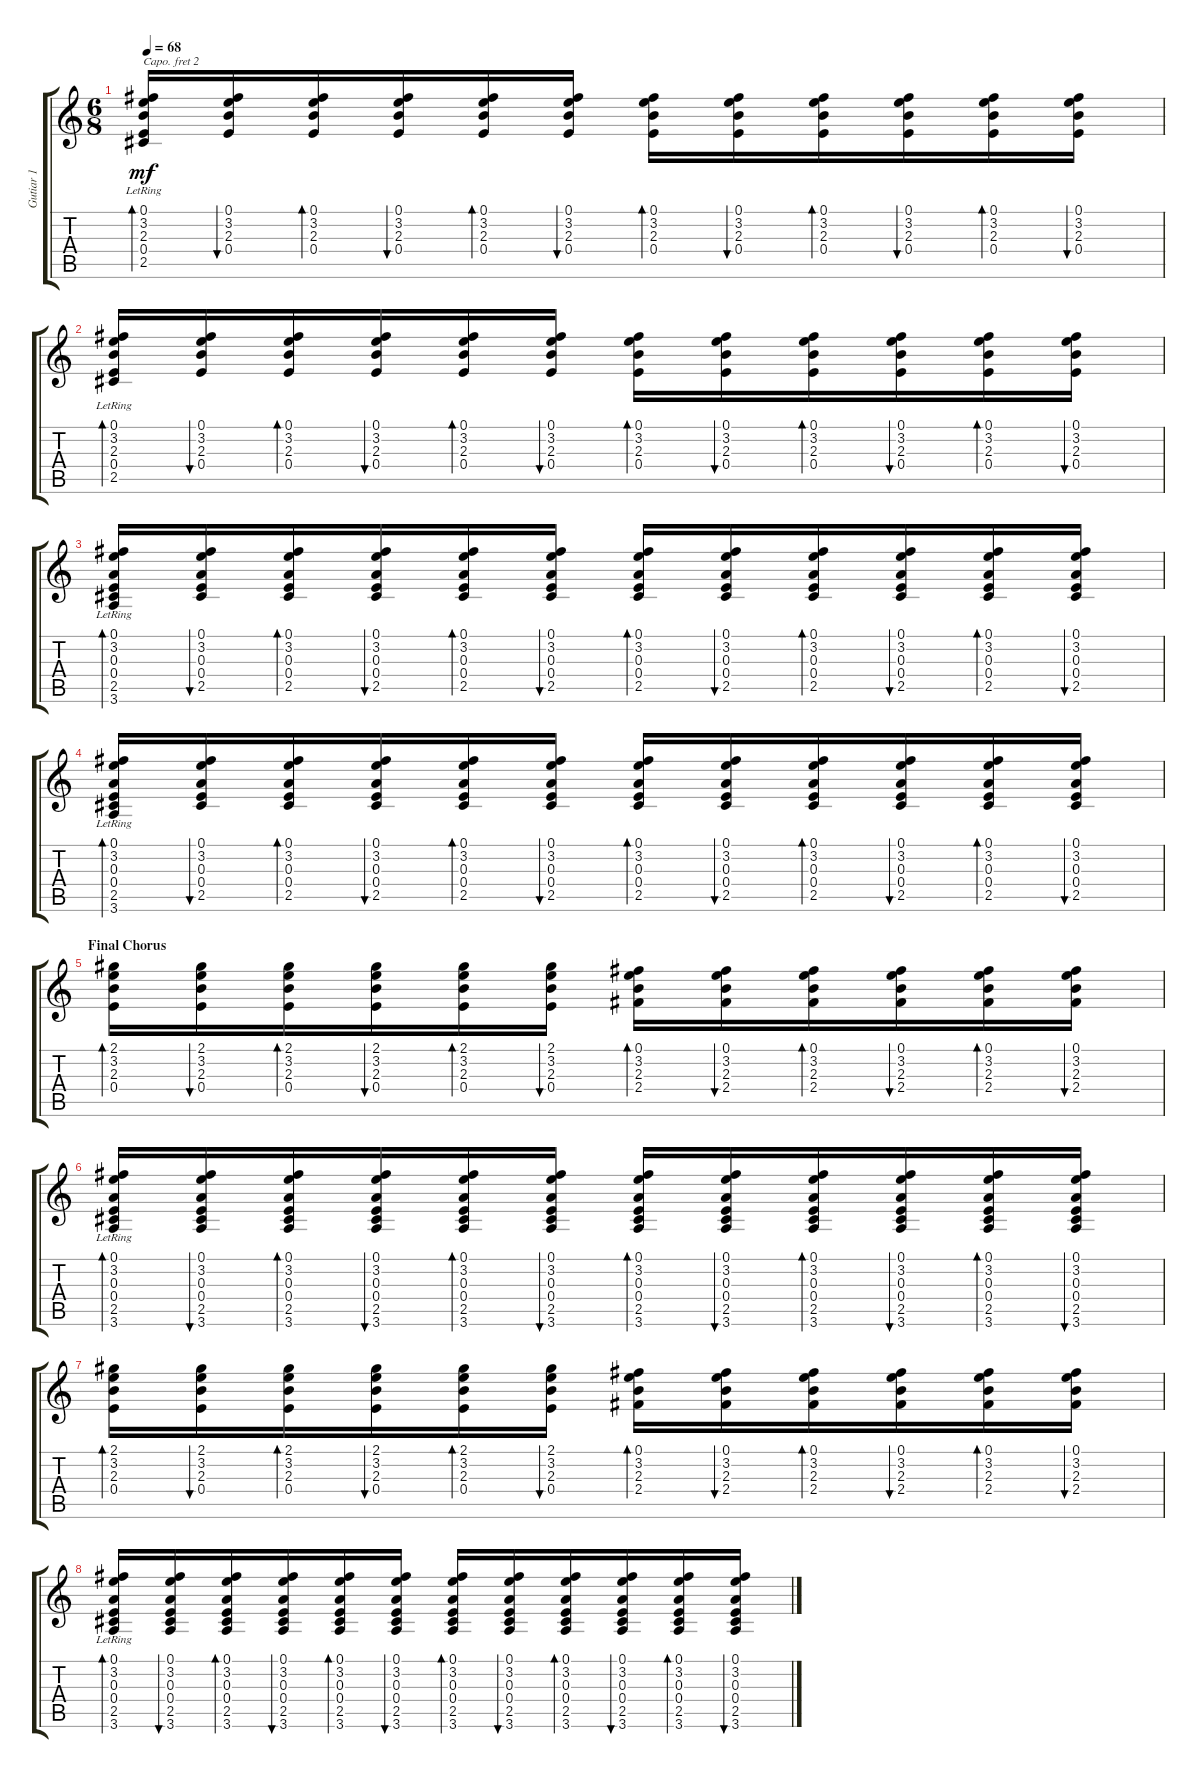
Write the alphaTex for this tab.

\track ("Gutiar 1" "Gutiar 1") {instrument acousticguitarsteel}
\staff {score tabs}
\capo 2
\tuning (E4 B3 G3 D3 A2 E2) {hide}
\ts (6 8)
\tempo 68
\clef g2
\ks c
(0.1 3.2 2.3 0.4 2.5{lr}).16{bd 30 dy mf} (0.1 3.2 2.3 0.4).16{bu 30} (0.1 3.2 2.3 0.4).16{bd 30} (0.1 3.2 2.3 0.4).16{bu 30} (0.1 3.2 2.3 0.4).16{bd 30} (0.1 3.2 2.3 0.4).16{bu 30} (0.1 3.2 2.3 0.4).16{bd 30} (0.1 3.2 2.3 0.4).16{bu 30} (0.1 3.2 2.3 0.4).16{bd 30} (0.1 3.2 2.3 0.4).16{bu 30} (0.1 3.2 2.3 0.4).16{bd 30} (0.1 3.2 2.3 0.4).16{bu 30} |
(0.1 3.2 2.3 0.4 2.5{lr}).16{bd 30} (0.1 3.2 2.3 0.4).16{bu 30} (0.1 3.2 2.3 0.4).16{bd 30} (0.1 3.2 2.3 0.4).16{bu 30} (0.1 3.2 2.3 0.4).16{bd 30} (0.1 3.2 2.3 0.4).16{bu 30} (0.1 3.2 2.3 0.4).16{bd 30} (0.1 3.2 2.3 0.4).16{bu 30} (0.1 3.2 2.3 0.4).16{bd 30} (0.1 3.2 2.3 0.4).16{bu 30} (0.1 3.2 2.3 0.4).16{bd 30} (0.1 3.2 2.3 0.4).16{bu 30} |
(0.1 3.2 0.3 0.4 2.5 3.6{lr}).16{bd 30} (0.1 3.2 0.3 0.4 2.5).16{bu 30} (0.1 3.2 0.3 0.4 2.5).16{bd 30} (0.1 3.2 0.3 0.4 2.5).16{bu 30} (0.1 3.2 0.3 0.4 2.5).16{bd 30} (0.1 3.2 0.3 0.4 2.5).16{bu 30} (0.1 3.2 0.3 0.4 2.5).16{bd 30} (0.1 3.2 0.3 0.4 2.5).16{bu 30} (0.1 3.2 0.3 0.4 2.5).16{bd 30} (0.1 3.2 0.3 0.4 2.5).16{bu 30} (0.1 3.2 0.3 0.4 2.5).16{bd 30} (0.1 3.2 0.3 0.4 2.5).16{bu 30} |
(0.1 3.2 0.3 0.4 2.5 3.6{lr}).16{bd 30} (0.1 3.2 0.3 0.4 2.5).16{bu 30} (0.1 3.2 0.3 0.4 2.5).16{bd 30} (0.1 3.2 0.3 0.4 2.5).16{bu 30} (0.1 3.2 0.3 0.4 2.5).16{bd 30} (0.1 3.2 0.3 0.4 2.5).16{bu 30} (0.1 3.2 0.3 0.4 2.5).16{bd 30} (0.1 3.2 0.3 0.4 2.5).16{bu 30} (0.1 3.2 0.3 0.4 2.5).16{bd 30} (0.1 3.2 0.3 0.4 2.5).16{bu 30} (0.1 3.2 0.3 0.4 2.5).16{bd 30} (0.1 3.2 0.3 0.4 2.5).16{bu 30} |
\section ("" "Final Chorus")
(2.1 3.2 2.3 0.4).16{bd 30} (2.1 3.2 2.3 0.4).16{bu 30} (2.1 3.2 2.3 0.4).16{bd 30} (2.1 3.2 2.3 0.4).16{bu 30} (2.1 3.2 2.3 0.4).16{bd 30} (2.1 3.2 2.3 0.4).16{bu 30} (0.1 3.2 2.3 2.4).16{bd 30} (0.1 3.2 2.3 2.4).16{bu 30} (0.1 3.2 2.3 2.4).16{bd 30} (0.1 3.2 2.3 2.4).16{bu 30} (0.1 3.2 2.3 2.4).16{bd 30} (0.1 3.2 2.3 2.4).16{bu 30} |
(0.1 3.2 0.3 0.4 2.5 3.6{lr}).16{bd 30} (0.1 3.2 0.3 0.4 2.5 3.6).16{bu 30} (0.1 3.2 0.3 0.4 2.5 3.6).16{bd 30} (0.1 3.2 0.3 0.4 2.5 3.6).16{bu 30} (0.1 3.2 0.3 0.4 2.5 3.6).16{bd 30} (0.1 3.2 0.3 0.4 2.5 3.6).16{bu 30} (0.1 3.2 0.3 0.4 2.5 3.6).16{bd 30} (0.1 3.2 0.3 0.4 2.5 3.6).16{bu 30} (0.1 3.2 0.3 0.4 2.5 3.6).16{bd 30} (0.1 3.2 0.3 0.4 2.5 3.6).16{bu 30} (0.1 3.2 0.3 0.4 2.5 3.6).16{bd 30} (0.1 3.2 0.3 0.4 2.5 3.6).16{bu 30} |
(2.1 3.2 2.3 0.4).16{bd 30} (2.1 3.2 2.3 0.4).16{bu 30} (2.1 3.2 2.3 0.4).16{bd 30} (2.1 3.2 2.3 0.4).16{bu 30} (2.1 3.2 2.3 0.4).16{bd 30} (2.1 3.2 2.3 0.4).16{bu 30} (0.1 3.2 2.3 2.4).16{bd 30} (0.1 3.2 2.3 2.4).16{bu 30} (0.1 3.2 2.3 2.4).16{bd 30} (0.1 3.2 2.3 2.4).16{bu 30} (0.1 3.2 2.3 2.4).16{bd 30} (0.1 3.2 2.3 2.4).16{bu 30} |
(0.1 3.2 0.3 0.4 2.5 3.6{lr}).16{bd 30} (0.1 3.2 0.3 0.4 2.5 3.6).16{bu 30} (0.1 3.2 0.3 0.4 2.5 3.6).16{bd 30} (0.1 3.2 0.3 0.4 2.5 3.6).16{bu 30} (0.1 3.2 0.3 0.4 2.5 3.6).16{bd 30} (0.1 3.2 0.3 0.4 2.5 3.6).16{bu 30} (0.1 3.2 0.3 0.4 2.5 3.6).16{bd 30} (0.1 3.2 0.3 0.4 2.5 3.6).16{bu 30} (0.1 3.2 0.3 0.4 2.5 3.6).16{bd 30} (0.1 3.2 0.3 0.4 2.5 3.6).16{bu 30} (0.1 3.2 0.3 0.4 2.5 3.6).16{bd 30} (0.1 3.2 0.3 0.4 2.5 3.6).16{bu 30}
